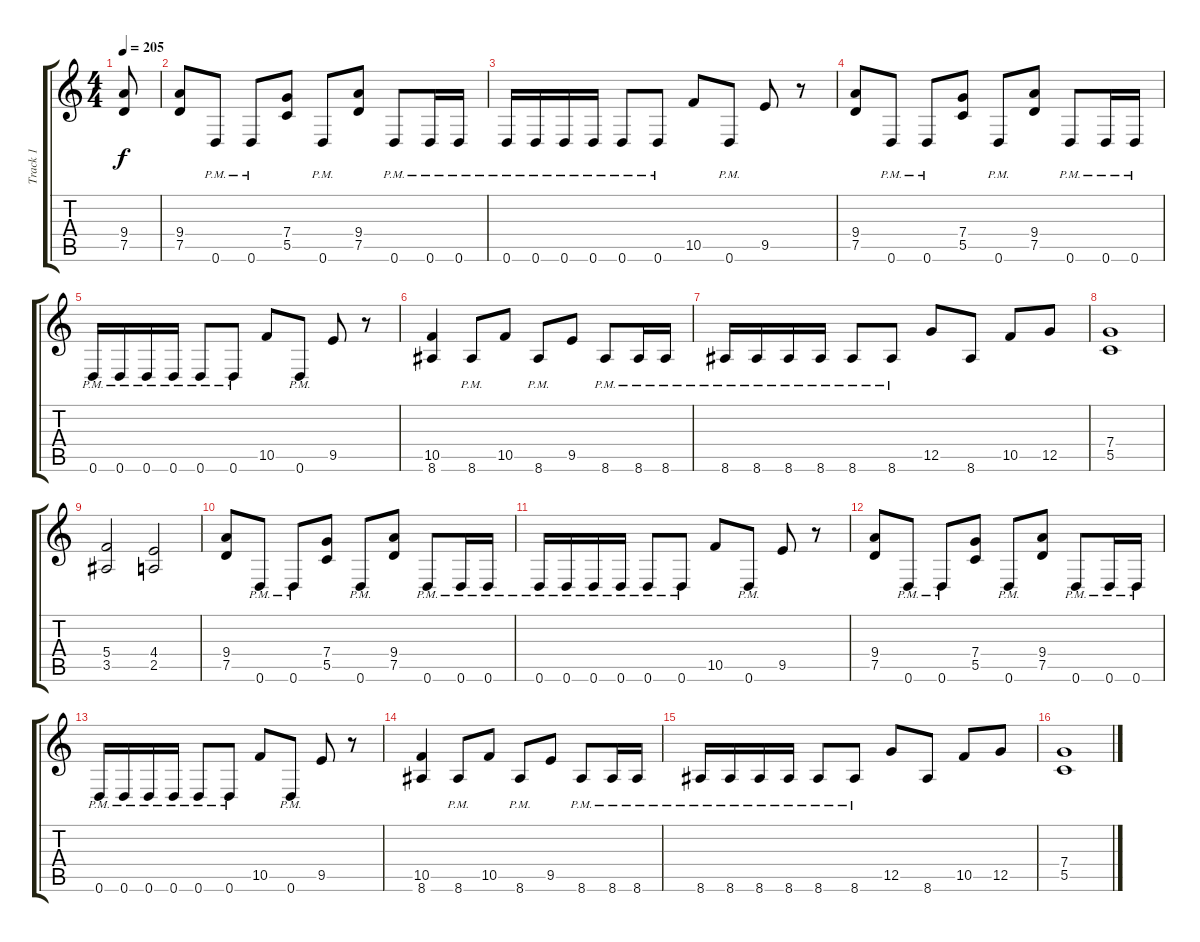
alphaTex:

\track ("Track 1" "Track 1") {instrument distortionguitar}
\staff {score tabs}
\tuning (D4 A3 F3 C3 G2 D2) {hide}
\ts (4 4)
\tempo 205
\clef g2
\ks c
(9.4 7.5).8{dy f} |
(9.4 7.5).8 0.6{pm}.8 0.6{pm}.8 (7.4 5.5).8 0.6{pm}.8 (9.4 7.5).8 0.6{pm}.8 0.6{pm}.16 0.6{pm}.16 |
0.6{pm}.16 0.6{pm}.16 0.6{pm}.16 0.6{pm}.16 0.6{pm}.8 0.6{pm}.8 10.5.8 0.6{pm}.8 9.5.8 r.8 |
(9.4 7.5).8 0.6{pm}.8 0.6{pm}.8 (7.4 5.5).8 0.6{pm}.8 (9.4 7.5).8 0.6{pm}.8 0.6{pm}.16 0.6{pm}.16 |
0.6{pm}.16 0.6{pm}.16 0.6{pm}.16 0.6{pm}.16 0.6{pm}.8 0.6{pm}.8 10.5.8 0.6{pm}.8 9.5.8 r.8 |
(10.5 8.6).4 8.6{pm}.8 10.5.8 8.6{pm}.8 9.5.8 8.6{pm}.8 8.6{pm}.16 8.6{pm}.16 |
8.6{pm}.16 8.6{pm}.16 8.6{pm}.16 8.6{pm}.16 8.6{pm}.8 8.6{pm}.8 12.5.8 8.6.8 10.5.8 12.5.8 |
(7.4 5.5).1 |
(5.4 3.5).2 (4.4 2.5).2 |
(9.4 7.5).8 0.6{pm}.8 0.6{pm}.8 (7.4 5.5).8 0.6{pm}.8 (9.4 7.5).8 0.6{pm}.8 0.6{pm}.16 0.6{pm}.16 |
0.6{pm}.16 0.6{pm}.16 0.6{pm}.16 0.6{pm}.16 0.6{pm}.8 0.6{pm}.8 10.5.8 0.6{pm}.8 9.5.8 r.8 |
(9.4 7.5).8 0.6{pm}.8 0.6{pm}.8 (7.4 5.5).8 0.6{pm}.8 (9.4 7.5).8 0.6{pm}.8 0.6{pm}.16 0.6{pm}.16 |
0.6{pm}.16 0.6{pm}.16 0.6{pm}.16 0.6{pm}.16 0.6{pm}.8 0.6{pm}.8 10.5.8 0.6{pm}.8 9.5.8 r.8 |
(10.5 8.6).4 8.6{pm}.8 10.5.8 8.6{pm}.8 9.5.8 8.6{pm}.8 8.6{pm}.16 8.6{pm}.16 |
8.6{pm}.16 8.6{pm}.16 8.6{pm}.16 8.6{pm}.16 8.6{pm}.8 8.6{pm}.8 12.5.8 8.6.8 10.5.8 12.5.8 |
(7.4 5.5).1
